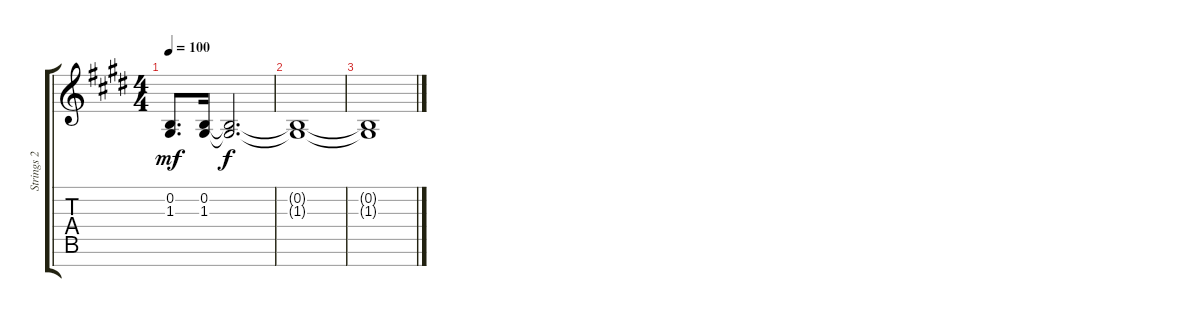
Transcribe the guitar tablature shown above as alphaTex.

\track ("Strings 2" "Strings 2") {instrument stringensemble2}
\staff {score tabs}
\tuning (E4 B3 G3 D3 A2 E2 B1) {hide}
\ts (4 4)
\tempo 100
\clef g2
\ks e
(0.2 1.3).8{d dy mf} (0.2 1.3).16 (0.2{t} 1.3{t}).2{d dy f} |
(0.2{t} 1.3{t}).1 |
(0.2{t} 1.3{t}).1
